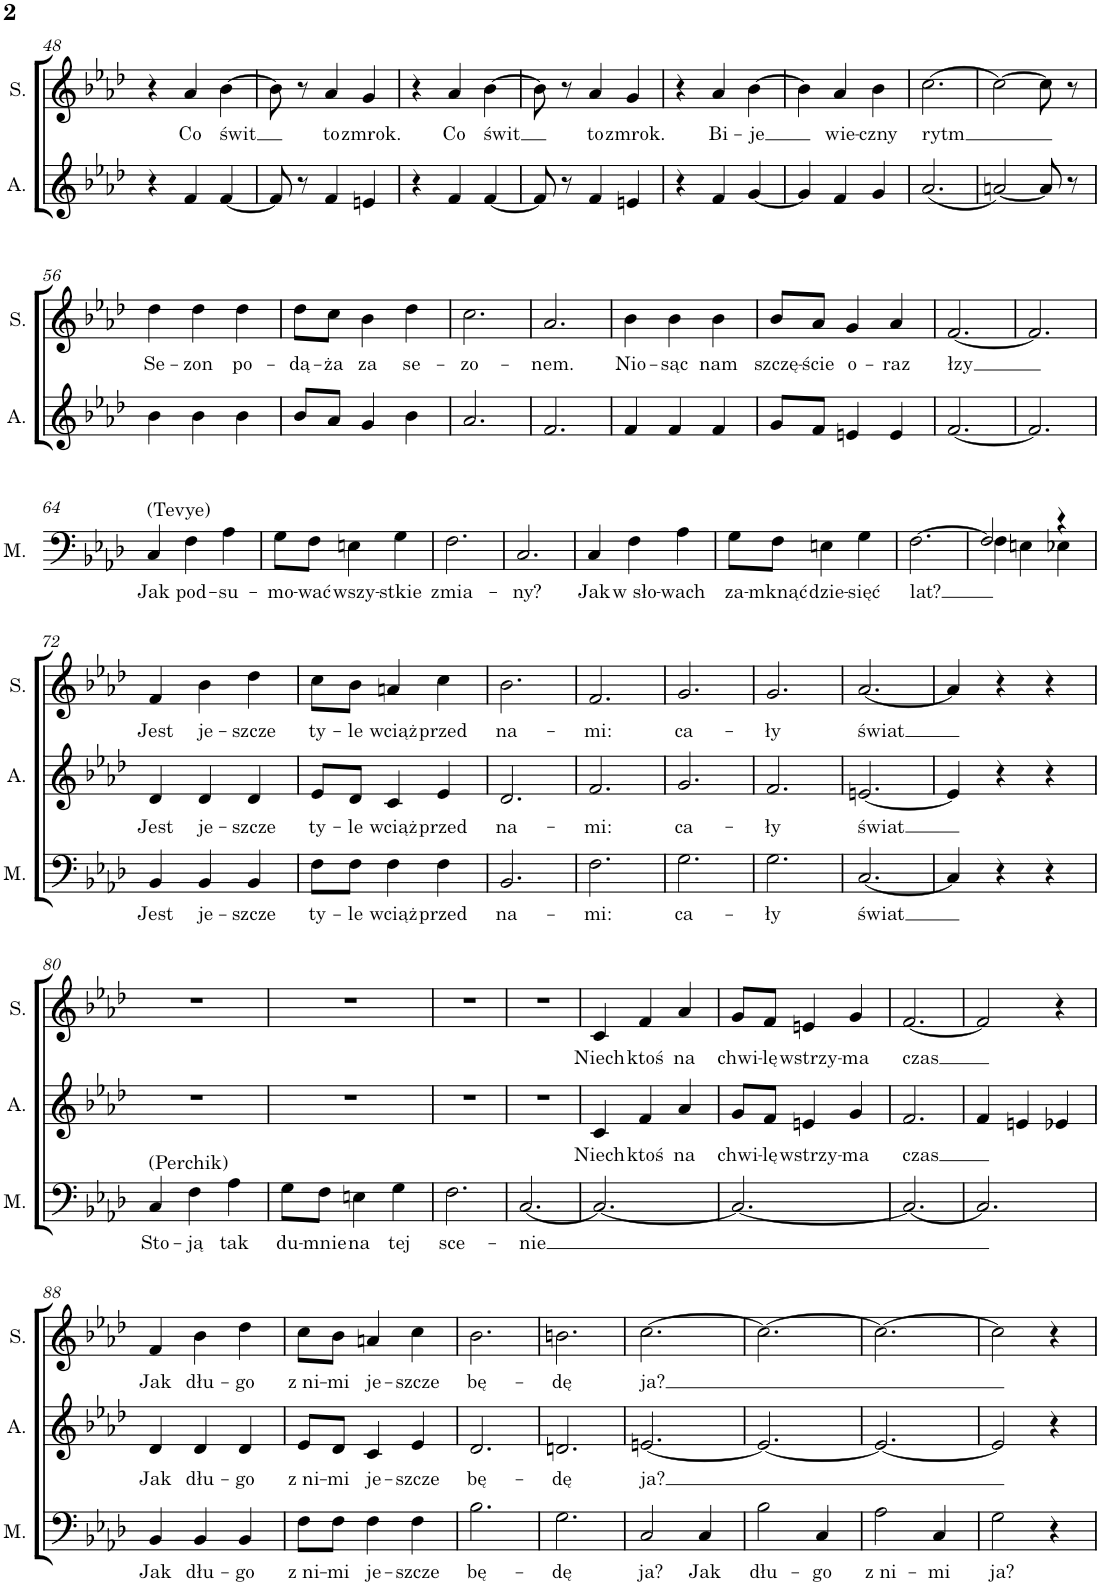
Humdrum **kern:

**kern	**text	**kern	**text	**kern	**text
*part3	*part3	*part2	*part2	*part1	*part1
*staff3	*staff3	*staff2	*staff2	*staff1	*staff1
*I"Men	*	*I"Alto	*	*I"Soprano	*
*I'M.	*	*I'A.	*	*I'S.	*
!!LO:PB:g=z
*clefF4	*	*clefG2	*	*clefG2	*
*k[b-e-a-d-]	*	*k[b-e-a-d-]	*	*k[b-e-a-d-]	*
*M3/4	*	*M3/4	*	*M3/4	*
=48	=48	=48	=48	=48	=48
2.r	.	4r	.	4r	.
!	!	!	!	!	!LO:LY:b
.	.	4f/	.	4a-/	Co
!	!	!	!	!	!LO:LY:b
.	.	[4f/	.	[4b-\	świt
=49	=49	=49	=49	=49	=49
2.r	.	8f/]	.	8b-\]	.
.	.	8r	.	8r	.
!	!	!	!	!	!LO:LY:b
.	.	4f/	.	4a-/	to
!	!	!	!	!	!LO:LY:b
.	.	4en/	.	4g/	zmrok.
=50	=50	=50	=50	=50	=50
2.r	.	4r	.	4r	.
!	!	!	!	!	!LO:LY:b
.	.	4f/	.	4a-/	Co
!	!	!	!	!	!LO:LY:b
.	.	[4f/	.	[4b-\	świt
=51	=51	=51	=51	=51	=51
2.r	.	8f/]	.	8b-\]	.
.	.	8r	.	8r	.
!	!	!	!	!	!LO:LY:b
.	.	4f/	.	4a-/	to
!	!	!	!	!	!LO:LY:b
.	.	4en/	.	4g/	zmrok.
=52	=52	=52	=52	=52	=52
2.r	.	4r	.	4r	.
!	!	!	!	!	!LO:LY:b
.	.	4f/	.	4a-/	Bi-
!	!	!	!	!	!LO:LY:b
.	.	[4g/	.	[4b-\	-je
=53	=53	=53	=53	=53	=53
2.r	.	4g/]	.	4b-\]	.
!	!	!	!	!	!LO:LY:b
.	.	4f/	.	4a-/	wie-
!	!	!	!	!	!LO:LY:b
.	.	4g/	.	4b-\	-czny
=54	=54	=54	=54	=54	=54
!	!	!	!	!	!LO:LY:b
2.r	.	(2.a-/	.	[2.cc\	rytm
=55	=55	=55	=55	=55	=55
2.r	.	[2an/)	.	2cc\_	.
.	.	8a/]	.	8cc\]	.
.	.	8r	.	8r	.
!!LO:LB:g=z
=56	=56	=56	=56	=56	=56
!	!	!	!	!	!LO:LY:b
2.r	.	4b-\	.	4dd-\	Se-
!	!	!	!	!	!LO:LY:b
.	.	4b-\	.	4dd-\	-zon
!	!	!	!	!	!LO:LY:b
.	.	4b-\	.	4dd-\	po-
=57	=57	=57	=57	=57	=57
!	!	!	!	!	!LO:LY:b
2.r	.	8b-/L	.	8dd-\L	-dą-
!	!	!	!	!	!LO:LY:b
.	.	8a-/J	.	8cc\J	-ża
!	!	!	!	!	!LO:LY:b
.	.	4g/	.	4b-\	za
!	!	!	!	!	!LO:LY:b
.	.	4b-\	.	4dd-\	se-
=58	=58	=58	=58	=58	=58
!	!	!	!	!	!LO:LY:b
2.r	.	2.a-/	.	2.cc\	-zo-
=59	=59	=59	=59	=59	=59
!	!	!	!	!	!LO:LY:b
2.r	.	2.f/	.	2.a-/	-nem.
=60	=60	=60	=60	=60	=60
!	!	!	!	!	!LO:LY:b
2.r	.	4f/	.	4b-\	Nio-
!	!	!	!	!	!LO:LY:b
.	.	4f/	.	4b-\	-sąc
!	!	!	!	!	!LO:LY:b
.	.	4f/	.	4b-\	nam
=61	=61	=61	=61	=61	=61
!	!	!	!	!	!LO:LY:b
2.r	.	8g/L	.	8b-/L	szczę-
!	!	!	!	!	!LO:LY:b
.	.	8f/J	.	8a-/J	-ście
!	!	!	!	!	!LO:LY:b
.	.	4en/	.	4g/	o-
!	!	!	!	!	!LO:LY:b
.	.	4e/	.	4a-/	-raz
=62	=62	=62	=62	=62	=62
!	!	!	!	!	!LO:LY:b
2.r	.	[2.f/	.	[2.f/	łzy
=63	=63	=63	=63	=63	=63
2.r	.	2.f/]	.	2.f/]	.
!!LO:LB:g=z
=64	=64	=64	=64	=64	=64
!LO:TX:a:t=(Tevye)	!	!	!	!	!
!	!LO:LY:b	!	!	!	!
4C/	Jak	2.r	.	2.r	.
!	!LO:LY:b	!	!	!	!
4F\	pod-	.	.	.	.
!	!LO:LY:b	!	!	!	!
4A-\	-su-	.	.	.	.
=65	=65	=65	=65	=65	=65
!	!LO:LY:b	!	!	!	!
8G\L	-mo-	2.r	.	2.r	.
!	!LO:LY:b	!	!	!	!
8F\J	-wać	.	.	.	.
!	!LO:LY:b	!	!	!	!
4En\	wszy-	.	.	.	.
!	!LO:LY:b	!	!	!	!
4G\	-stkie	.	.	.	.
=66	=66	=66	=66	=66	=66
!	!LO:LY:b	!	!	!	!
2.F\	zmia-	2.r	.	2.r	.
=67	=67	=67	=67	=67	=67
!	!LO:LY:b	!	!	!	!
2.C/	-ny?	2.r	.	2.r	.
=68	=68	=68	=68	=68	=68
!	!LO:LY:b	!	!	!	!
4C/	Jak	2.r	.	2.r	.
!	!LO:LY:b	!	!	!	!
4F\	w sło-	.	.	.	.
!	!LO:LY:b	!	!	!	!
4A-\	-wach	.	.	.	.
=69	=69	=69	=69	=69	=69
!	!LO:LY:b	!	!	!	!
8G\L	za-	2.r	.	2.r	.
!	!LO:LY:b	!	!	!	!
8F\J	-mknąć	.	.	.	.
!	!LO:LY:b	!	!	!	!
4En\	dzie-	.	.	.	.
!	!LO:LY:b	!	!	!	!
4G\	-sięć	.	.	.	.
=70	=70	=70	=70	=70	=70
!	!LO:LY:b	!	!	!	!
[2.F\	lat?	2.r	.	2.r	.
=71	=71	=71	=71	=71	=71
*^	*	*	*	*	*
2F/]	4F\	.	2.r	.	2.r	.
.	4En\	.	.	.	.	.
4r	4E-X\	.	.	.	.	.
!!LO:LB:g=z
=72	=72	=72	=72	=72	=72	=72
!	!	!LO:LY:b	!	!LO:LY:b	!	!LO:LY:b
*v	*v	*	*	*	*	*
4BB-/	Jest	4d-/	Jest	4f/	Jest
!	!LO:LY:b	!	!LO:LY:b	!	!LO:LY:b
4BB-/	je-	4d-/	je-	4b-\	je-
!	!LO:LY:b	!	!LO:LY:b	!	!LO:LY:b
4BB-/	-szcze	4d-/	-szcze	4dd-\	-szcze
=73	=73	=73	=73	=73	=73
!	!LO:LY:b	!	!LO:LY:b	!	!LO:LY:b
8F\L	ty-	8e-/L	ty-	8cc\L	ty-
!	!LO:LY:b	!	!LO:LY:b	!	!LO:LY:b
8F\J	-le	8d-/J	-le	8b-\J	-le
!	!LO:LY:b	!	!LO:LY:b	!	!LO:LY:b
4F\	wciąż	4c/	wciąż	4an/	wciąż
!	!LO:LY:b	!	!LO:LY:b	!	!LO:LY:b
4F\	przed	4e-/	przed	4cc\	przed
=74	=74	=74	=74	=74	=74
!	!LO:LY:b	!	!LO:LY:b	!	!LO:LY:b
2.BB-/	na-	2.d-/	na-	2.b-\	na-
=75	=75	=75	=75	=75	=75
!	!LO:LY:b	!	!LO:LY:b	!	!LO:LY:b
2.F\	-mi:	2.f/	-mi:	2.f/	-mi:
=76	=76	=76	=76	=76	=76
!	!LO:LY:b	!	!LO:LY:b	!	!LO:LY:b
2.G\	ca-	2.g/	ca-	2.g/	ca-
=77	=77	=77	=77	=77	=77
!	!LO:LY:b	!	!LO:LY:b	!	!LO:LY:b
2.G\	-ły	2.f/	-ły	2.g/	-ły
=78	=78	=78	=78	=78	=78
!	!LO:LY:b	!	!LO:LY:b	!	!LO:LY:b
[2.C/	świat	[2.en/	świat	[2.a-/	świat
=79	=79	=79	=79	=79	=79
4C/]	.	4e/]	.	4a-/]	.
4r	.	4r	.	4r	.
4r	.	4r	.	4r	.
!!LO:LB:g=z
=80	=80	=80	=80	=80	=80
!LO:TX:a:t=(Perchik)	!	!	!	!	!
!	!LO:LY:b	!	!	!	!
4C/	Sto-	2.r	.	2.r	.
!	!LO:LY:b	!	!	!	!
4F\	-ją	.	.	.	.
!	!LO:LY:b	!	!	!	!
4A-\	tak	.	.	.	.
=81	=81	=81	=81	=81	=81
!	!LO:LY:b	!	!	!	!
8G\L	du-	2.r	.	2.r	.
!	!LO:LY:b	!	!	!	!
8F\J	-mnie	.	.	.	.
!	!LO:LY:b	!	!	!	!
4En\	na	.	.	.	.
!	!LO:LY:b	!	!	!	!
4G\	tej	.	.	.	.
=82	=82	=82	=82	=82	=82
!	!LO:LY:b	!	!	!	!
2.F\	sce-	2.r	.	2.r	.
=83	=83	=83	=83	=83	=83
!	!LO:LY:b	!	!	!	!
[2.C/	-nie	2.r	.	2.r	.
=84	=84	=84	=84	=84	=84
!	!	!	!LO:LY:b	!	!LO:LY:b
2.C/_	.	4c/	Niech	4c/	Niech
!	!	!	!LO:LY:b	!	!LO:LY:b
.	.	4f/	ktoś	4f/	ktoś
!	!	!	!LO:LY:b	!	!LO:LY:b
.	.	4a-/	na	4a-/	na
=85	=85	=85	=85	=85	=85
!	!	!	!LO:LY:b	!	!LO:LY:b
2.C/_	.	8g/L	chwi-	8g/L	chwi-
!	!	!	!LO:LY:b	!	!LO:LY:b
.	.	8f/J	-lę	8f/J	-lę
!	!	!	!LO:LY:b	!	!LO:LY:b
.	.	4en/	wstrzy-	4en/	wstrzy-
!	!	!	!LO:LY:b	!	!LO:LY:b
.	.	4g/	-ma	4g/	-ma
=86	=86	=86	=86	=86	=86
!	!	!	!LO:LY:b	!	!LO:LY:b
2.C/_	.	2.f/	czas	[2.f/	czas
=87	=87	=87	=87	=87	=87
2.C/]	.	4f/	.	2f/]	.
.	.	4en/	.	.	.
.	.	4e-X/	.	4r	.
!!LO:LB:g=z
=88	=88	=88	=88	=88	=88
!	!LO:LY:b	!	!LO:LY:b	!	!LO:LY:b
4BB-/	Jak	4d-/	Jak	4f/	Jak
!	!LO:LY:b	!	!LO:LY:b	!	!LO:LY:b
4BB-/	dłu-	4d-/	dłu-	4b-\	dłu-
!	!LO:LY:b	!	!LO:LY:b	!	!LO:LY:b
4BB-/	-go	4d-/	-go	4dd-\	-go
=89	=89	=89	=89	=89	=89
!	!LO:LY:b	!	!LO:LY:b	!	!LO:LY:b
8F\L	z ni-	8e-/L	z ni-	8cc\L	z ni-
!	!LO:LY:b	!	!LO:LY:b	!	!LO:LY:b
8F\J	-mi	8d-/J	-mi	8b-\J	-mi
!	!LO:LY:b	!	!LO:LY:b	!	!LO:LY:b
4F\	je-	4c/	je-	4an/	je-
!	!LO:LY:b	!	!LO:LY:b	!	!LO:LY:b
4F\	-szcze	4e-/	-szcze	4cc\	-szcze
=90	=90	=90	=90	=90	=90
!	!LO:LY:b	!	!LO:LY:b	!	!LO:LY:b
2.B-\	bę-	2.d-/	bę-	2.b-\	bę-
=91	=91	=91	=91	=91	=91
!	!LO:LY:b	!	!LO:LY:b	!	!LO:LY:b
2.G\	-dę	2.dn/	-dę	2.bn\	-dę
=92	=92	=92	=92	=92	=92
!	!LO:LY:b	!	!LO:LY:b	!	!LO:LY:b
2C/	ja?	[2.en/	ja?	[2.cc\	ja?
!	!LO:LY:b	!	!	!	!
4C/	Jak	.	.	.	.
=93	=93	=93	=93	=93	=93
!	!LO:LY:b	!	!	!	!
2B-\	dłu-	2.e/_	.	2.cc\_	.
!	!LO:LY:b	!	!	!	!
4C/	-go	.	.	.	.
=94	=94	=94	=94	=94	=94
!	!LO:LY:b	!	!	!	!
2A-\	z ni-	2.e/_	.	2.cc\_	.
!	!LO:LY:b	!	!	!	!
4C/	-mi	.	.	.	.
=95	=95	=95	=95	=95	=95
!	!LO:LY:b	!	!	!	!
2G\	ja?	2e/]	.	2cc\]	.
4r	.	4r	.	4r	.
=	=	=	=	=	=
*-	*-	*-	*-	*-	*-
